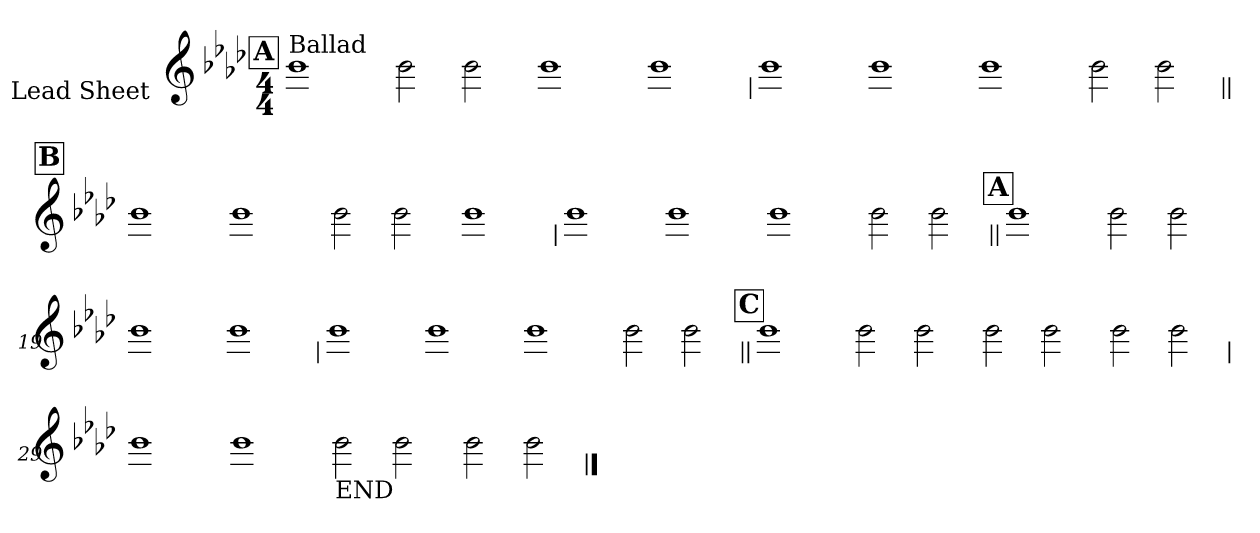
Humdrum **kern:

**kern
*part1
*staff1
*I"Lead Sheet
*stria0
*clefG2
*k[b-e-a-d-]
*A-:
*M4/4
!!LO:REH:place=s1:a:t=A
=1||
!LO:TX:a:t=Ballad
1b-
=2-
2b-
2b-
=3-
1b-
=4-
1b-
!!LO:LB:g=z
=5
1b-
=6-
1b-
=7-
1b-
=8-
2b-
2b-
!!LO:LB:g=z
!!LO:REH:place=s1:a:t=B
=9||
1b-
=10-
1b-
=11-
2b-
2b-
=12-
1b-
!!LO:LB:g=z
=13
1b-
=14-
1b-
=15-
1b-
=16-
2b-
2b-
!!LO:LB:g=z
!!LO:REH:place=s1:a:t=A
=17||
1b-
=18-
2b-
2b-
=19-
1b-
=20-
1b-
!!LO:LB:g=z
=21
1b-
=22-
1b-
=23-
1b-
=24-
2b-
2b-
!!LO:LB:g=z
!!LO:REH:place=s1:a:t=C
=25||
1b-
=26-
2b-
2b-
=27-
2b-
2b-
=28-
2b-
2b-
!!LO:LB:g=z
=29
1b-
=30-
1b-
=31-
!LO:TX:b:t=END
2b-
2b-
=32-
2b-
2b-
==
*-
